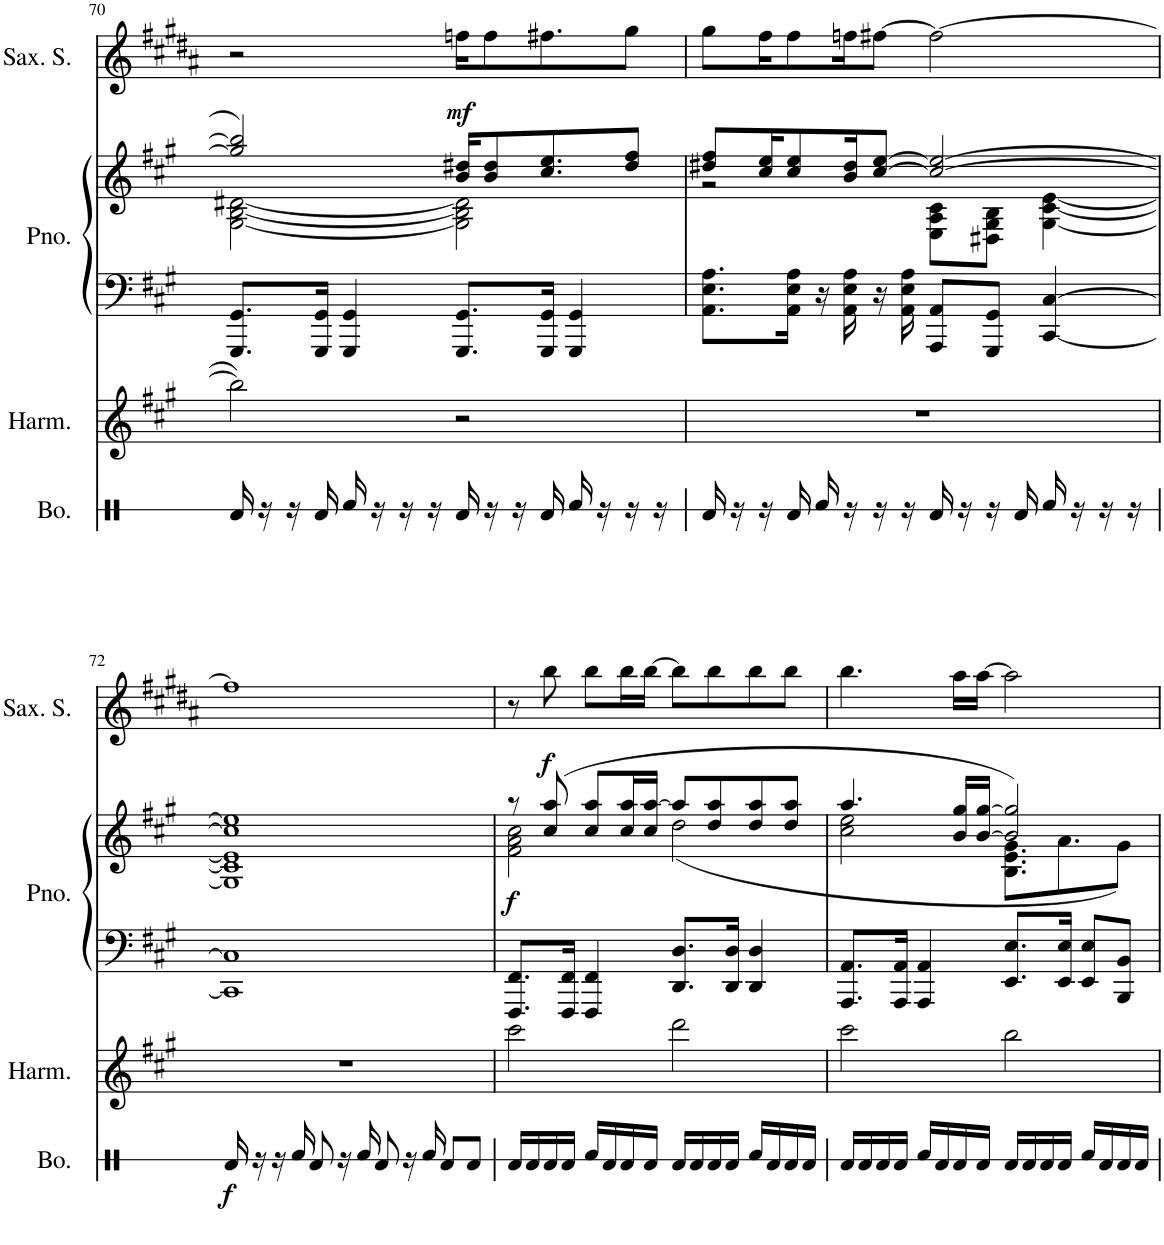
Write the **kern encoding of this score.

**kern	**dynam	**kern	**kern	**kern	**dynam	**kern	**dynam
*part4	*part4	*part3	*part2	*part2	*part2	*part1	*part1
*staff5	*staff5	*staff4	*staff3	*staff2	*staff2/3	*staff1	*staff1
*I"Bongos	*	*I"Harmonica	*I"Piano	*	*	*I"Saxophone Soprano	*
*I'Bo.	*	*I'Harm.	*I'Pno.	*	*	*I'Sax. S.	*
!!LO:PB:g=z
*clefX	*	*clefG2	*clefF4	*clefG2	*	*clefG2	*
*	*	*	*	*	*	*Trd1c2	*
*k[]	*	*k[f#c#g#]	*k[f#c#g#]	*k[f#c#g#]	*	*k[f#c#g#d#a#]	*
*M4/4	*	*M4/4	*M4/4	*M4/4	*	*M4/4	*
=70	=70	=70	=70	=70	=70	=70	=70
*	*	*	*	*^	*	*	*
16Rd/	.	2bb\]	8.GGG#/ 8.GG#/L	2gg#/] 2bb/]	[2G#\ [2B\ [2d#X\	.	2r	.
16r	.	.	.	.	.	.	.	.
16r	.	.	.	.	.	.	.	.
16Rd/	.	.	16GGG#/ 16GG#/Jk	.	.	.	.	.
16Rf/	.	.	4GGG#/ 4GG#/	.	.	.	.	.
16r	.	.	.	.	.	.	.	.
16r	.	.	.	.	.	.	.	.
16r	.	.	.	.	.	.	.	.
!	!	!	!	!	!	!	!	!LO:DY:b
16Rd/	.	2r	8.GGG#/ 8.GG#/L	16b/ 16dd#X/KL	2G#\] 2B\] 2d#\]	.	16ffn\KL	mf
16r	.	.	.	8b/ 8dd#/	.	.	8ff\	.
16r	.	.	.	.	.	.	.	.
16Rd/	.	.	16GGG#/ 16GG#/Jk	8.cc#/ 8.ee/	.	.	8.ff#X\	.
16Rf/	.	.	4GGG#/ 4GG#/	.	.	.	.	.
16r	.	.	.	.	.	.	.	.
16r	.	.	.	8dd#/ 8ff#/J	.	.	8gg#\J	.
16r	.	.	.	.	.	.	.	.
=71	=71	=71	=71	=71	=71	=71	=71	=71
16Rd/	.	1r	8.AA\ 8.E\ 8.A\L	8dd#X/ 8ff#/L	2r	.	8gg#\L	.
16r	.	.	.	.	.	.	.	.
16r	.	.	.	16cc#/ 16ee/K	.	.	16ff#\K	.
16Rd/	.	.	16AA\ 16E\ 16A\Jk	8cc#/ 8ee/	.	.	8ff#\	.
16Rf/	.	.	16r	.	.	.	.	.
16r	.	.	16AA\ 16E\ 16A\	16b/ 16dd#/K	.	.	16ffn\K	.
16r	.	.	16r	[8cc#/ [8ee/J	.	.	[8ff#X\J	.
16r	.	.	16AA\ 16E\ 16A\	.	.	.	.	.
16Rd/	.	.	8AAA/ 8AA/L	2cc#/_ 2ee/_	8E\ 8A\ 8c#\L	.	2ff#\_	.
16r	.	.	.	.	.	.	.	.
16r	.	.	8GGG#/ 8GG#/J	.	8D#X\ 8G#\ 8B\J	.	.	.
16Rd/	.	.	.	.	.	.	.	.
16Rf/	.	.	[4CC#/ [4C#/	.	[4G#\ [4c#\ [4e\	.	.	.
16r	.	.	.	.	.	.	.	.
16r	.	.	.	.	.	.	.	.
16r	.	.	.	.	.	.	.	.
!!LO:LB:g=z
=72	=72	=72	=72	=72	=72	=72	=72	=72
!	!LO:DY:b	!	!	!	!	!	!	!
16Rd/	f	1r	1CC#] 1C#]	1cc#] 1ee]	1G#] 1c#] 1e]	.	1ff#]	.
16r	.	.	.	.	.	.	.	.
16r	.	.	.	.	.	.	.	.
16Rf/	.	.	.	.	.	.	.	.
8Rd/	.	.	.	.	.	.	.	.
16r	.	.	.	.	.	.	.	.
16Rf/	.	.	.	.	.	.	.	.
8Rd/	.	.	.	.	.	.	.	.
16r	.	.	.	.	.	.	.	.
16Rf/	.	.	.	.	.	.	.	.
8Rd/L	.	.	.	.	.	.	.	.
8Rd/J	.	.	.	.	.	.	.	.
=73	=73	=73	=73	=73	=73	=73	=73	=73
!	!	!	!	!	!	!LO:DY:b	!	!
16Rd/LL	.	2ccc#\	8.FFF#/ 8.FF#/L	8r	2f#\ 2a\ 2cc#\	f	8r	.
16Rd/	.	.	.	.	.	.	.	.
!	!	!	!	!	!	!	!	!LO:DY:b
16Rd/	.	.	.	(8cc#/ 8aa/	.	.	8bb\	f
16Rd/JJ	.	.	16FFF#/ 16FF#/Jk	.	.	.	.	.
16Rf/LL	.	.	4FFF#/ 4FF#/	8cc#/ 8aa/L	.	.	8bb\L	.
16Rd/	.	.	.	.	.	.	.	.
16Rd/	.	.	.	16cc#/ 16aa/L	.	.	16bb\L	.
16Rd/JJ	.	.	.	16cc#/ [16aa/JJ	.	.	[16bb\JJ	.
16Rd/LL	.	2ddd\	8.DD/ 8.D/L	8aa/L]	(2dd\	.	8bb\L]	.
16Rd/	.	.	.	.	.	.	.	.
16Rd/	.	.	.	8dd/ 8aa/	.	.	8bb\	.
16Rd/JJ	.	.	16DD/ 16D/Jk	.	.	.	.	.
16Rf/LL	.	.	4DD/ 4D/	8dd/ 8aa/	.	.	8bb\	.
16Rd/	.	.	.	.	.	.	.	.
16Rd/	.	.	.	8dd/ 8aa/J	.	.	8bb\J	.
16Rd/JJ	.	.	.	.	.	.	.	.
=74	=74	=74	=74	=74	=74	=74	=74	=74
16Rd/LL	.	2ccc#\	8.AAA/ 8.AA/L	4.aa/	2cc#\ 2ee\	.	4.bb\	.
16Rd/	.	.	.	.	.	.	.	.
16Rd/	.	.	.	.	.	.	.	.
16Rd/JJ	.	.	16AAA/ 16AA/Jk	.	.	.	.	.
16Rf/LL	.	.	4AAA/ 4AA/	.	.	.	.	.
16Rd/	.	.	.	.	.	.	.	.
16Rd/	.	.	.	16b/ 16gg#/LL	.	.	16aa#\LL	.
16Rd/JJ	.	.	.	[16b/ [16gg#/JJ	.	.	[16aa#\JJ	.
16Rd/LL	.	2bb\	8.EE/ 8.E/L	2b/] 2gg#/])	8.B\ 8.e\ 8.g#\L	.	2aa#\]	.
16Rd/	.	.	.	.	.	.	.	.
16Rd/	.	.	.	.	.	.	.	.
16Rd/JJ	.	.	16EE/ 16E/Jk	.	8.a\	.	.	.
16Rf/LL	.	.	8EE/ 8E/L	.	.	.	.	.
16Rd/	.	.	.	.	.	.	.	.
16Rd/	.	.	8BBB/ 8BB/J	.	8g#\J)	.	.	.
16Rd/JJ	.	.	.	.	.	.	.	.
*	*	*	*	*v	*v	*	*	*
=	=	=	=	=	=	=	=
*-	*-	*-	*-	*-	*-	*-	*-
